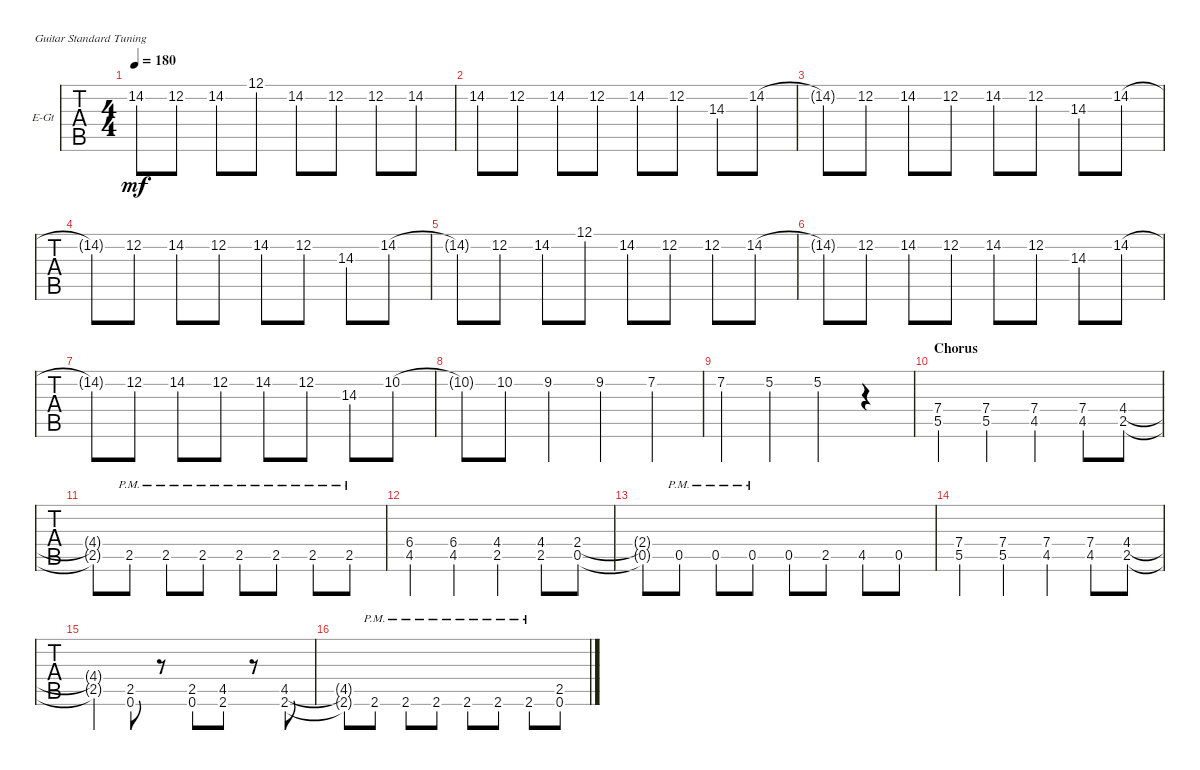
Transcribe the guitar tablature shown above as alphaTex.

\defaultSystemsLayout 4
\bracketExtendMode groupsimilarinstruments
\firstSystemTrackNameOrientation horizontal
\otherSystemsTrackNameOrientation horizontal
\track ("Cole Train" "E-Gt") {instrument distortionguitar}
\staff {tabs}
\tuning (E4 B3 G3 D3 A2 E2)
\ts (4 4)
\tempo 180
\clef g2
\scale
0.25
\ks c
14.2{t}.8{dy mf} 12.2.8 14.2.8 12.1.8 14.2.8 12.2.8 12.2.8 14.2.8 |
14.2.8 12.2.8 14.2.8 12.2.8 14.2.8 12.2.8 14.3.8 14.2.8 |
14.2{t}.8 12.2.8 14.2.8 12.2.8 14.2.8 12.2.8 14.3.8 14.2.8 |
14.2{t}.8 12.2.8 14.2.8 12.2.8 14.2.8 12.2.8 14.3.8 14.2.8 |
14.2{t}.8 12.2.8 14.2.8 12.1.8 14.2.8 12.2.8 12.2.8 14.2.8 |
\scale
0.198718 14.2{t}.8 12.2.8 14.2.8 12.2.8 14.2.8 12.2.8 14.3.8 14.2.8 |
\scale
0.198718 14.2{t}.8 12.2.8 14.2.8 12.2.8 14.2.8 12.2.8 14.3.8 10.2.8 |
\scale
0.198718 10.2{t}.8 10.2.8 9.2.4 9.2.4 7.2.4 |
\scale
0.403846 7.2.4 5.2.4 5.2.4 r.4 |
\section ("" "Chorus")
\scale
0.386139 (5.5 7.4).4 (5.5 7.4).4 (4.5 7.4).4 (4.5 7.4).8 (2.5 4.4).8 |
\scale
0.20462 (2.5{t} 4.4{t}).8 2.5{pm}.8 2.5{pm}.8 2.5{pm}.8 2.5{pm}.8 2.5{pm}.8 2.5{pm}.8 2.5{pm}.8 |
\scale
0.20462 (4.5 6.4).4 (4.5 6.4).4 (2.5 4.4).4 (2.5 4.4).8 (0.5 2.4).8 |
\scale
0.20462 (0.5{t} 2.4{t}).8 0.5{pm}.8 0.5{pm}.8 0.5{pm}.8 0.5.8 2.5.8 4.5.8 0.5.8 |
\scale
0.25 (5.5 7.4).4 (5.5 7.4).4 (4.5 7.4).4 (4.5 7.4).8 (2.5 4.4).8 |
\scale
0.25 (2.5{t} 4.4{t}).4 (0.6 2.5).8 r.8 (0.6 2.5).8 (2.6 4.5).8 r.8 (2.6 4.5).8 |
\scale
0.25 (2.6{t} 4.5{t}).8 2.6{pm}.8 2.6{pm}.8 2.6{pm}.8 2.6{pm}.8 2.6{pm}.8 2.6{pm}.8 (0.6 2.5).8
